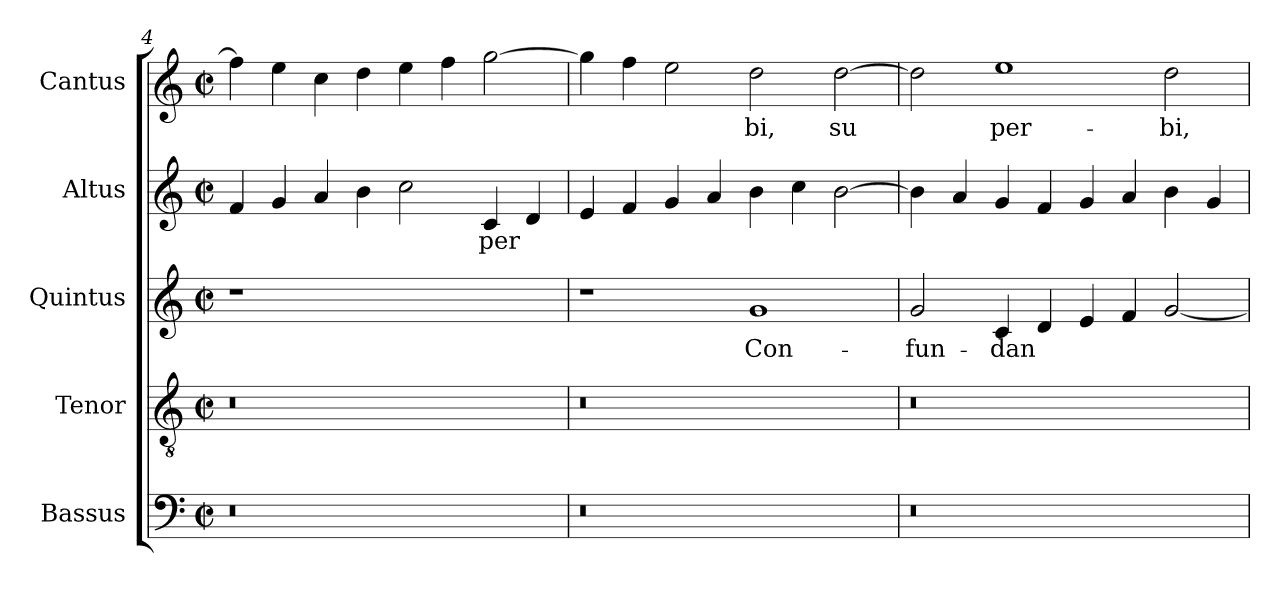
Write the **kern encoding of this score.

**kern	**kern	**kern	**text	**kern	**text	**kern	**text
*part5	*part4	*part3	*part3	*part2	*part2	*part1	*part1
*staff5	*staff4	*staff3	*staff3	*staff2	*staff2	*staff1	*staff1
*I"Bassus	*I"Tenor	*I"Quintus	*	*I"Altus	*	*I"Cantus	*
*clefF4	*clefGv2	*clefG2	*	*clefG2	*	*clefG2	*
*k[]	*k[]	*k[]	*	*k[]	*	*k[]	*
*C:	*C:	*C:	*	*C:	*	*C:	*
*M2/2	*M2/2	*M2/2	*	*M2/2	*	*M2/2	*
*met(c|)	*met(c|)	*met(c|)	*	*met(c|)	*	*met(c|)	*
=4	=4	=4	=4	=4	=4	=4	=4
!	!	!	!	!	!LO:LY:b:cj	!	!LO:LY:b:cj
0r	0r	1r	.	4f/	.	4ff\]	.
!	!	!	!	!	!LO:LY:b:cj	!	!LO:LY:b:cj
.	.	.	.	4g/	.	4ee\	.
!	!	!	!	!	!LO:LY:b:cj	!	!LO:LY:b:cj
.	.	.	.	4a/	.	4cc\	.
!	!	!	!	!	!LO:LY:b:cj	!	!LO:LY:b:cj
.	.	.	.	4b\	.	4dd\	.
!	!	!	!	!	!LO:LY:b:cj	!	!LO:LY:b:cj
.	.	1ryy	.	2cc\	.	4ee\	.
!	!	!	!	!	!	!	!LO:LY:b:cj
.	.	.	.	.	.	4ff\	.
!	!	!	!	!	!LO:LY:b:cj	!	!LO:LY:b:cj
.	.	.	.	4c/	per	[<2gg\	.
!	!	!	!	!	!LO:LY:b:cj	!	!
.	.	.	.	4d/	.	.	.
!!LO:LB:g=z
=5	=5	=5	=5	=5	=5	=5	=5
!	!	!	!	!	!LO:LY:b:cj	!	!LO:LY:b:cj
0r	0r	1r	.	4e/	.	4gg\]	.
!	!	!	!	!	!LO:LY:b:cj	!	!LO:LY:b:cj
.	.	.	.	4f/	.	4ff\	.
!	!	!	!	!	!LO:LY:b:cj	!	!LO:LY:b:cj
.	.	.	.	4g/	.	2ee\	.
!	!	!	!	!	!LO:LY:b:cj	!	!
.	.	.	.	4a/	.	.	.
!	!	!	!LO:LY:b:cj	!	!LO:LY:b:cj	!	!LO:LY:b:cj
.	.	1g	Con-	4b\	.	2dd\	bi,
!	!	!	!	!	!LO:LY:b:cj	!	!
.	.	.	.	4cc\	.	.	.
!	!	!	!	!	!LO:LY:b:cj	!	!LO:LY:b:cj
.	.	.	.	[>2b\	.	[>2dd\	su-
=6	=6	=6	=6	=6	=6	=6	=6
!	!	!	!LO:LY:b:cj	!	!LO:LY:b:cj	!	!LO:LY:b:cj
0r	0r	2g/	-fun-	4b\]	.	2dd\]	--
!	!	!	!	!	!LO:LY:b:cj	!	!
.	.	.	.	4a/	.	.	.
!	!	!	!LO:LY:b:cj	!	!LO:LY:b:cj	!	!LO:LY:b:cj
.	.	4c/	-dan-	4g/	.	1ee	-per-
!	!	!	!LO:LY:b:cj	!	!LO:LY:b:cj	!	!
.	.	4d/	--	4f/	.	.	.
!	!	!	!LO:LY:b:cj	!	!LO:LY:b:cj	!	!
.	.	4e/	--	4g/	.	.	.
!	!	!	!LO:LY:b:cj	!	!LO:LY:b:cj	!	!
.	.	4f/	--	4a/	.	.	.
!	!	!	!LO:LY:b:cj	!	!LO:LY:b:cj	!	!LO:LY:b:cj
.	.	[<2g/	--	4b\	.	2dd\	-bi,
!	!	!	!	!	!LO:LY:b:cj	!	!
.	.	.	.	4g/	.	.	.
=	=	=	=	=	=	=	=
*-	*-	*-	*-	*-	*-	*-	*-
